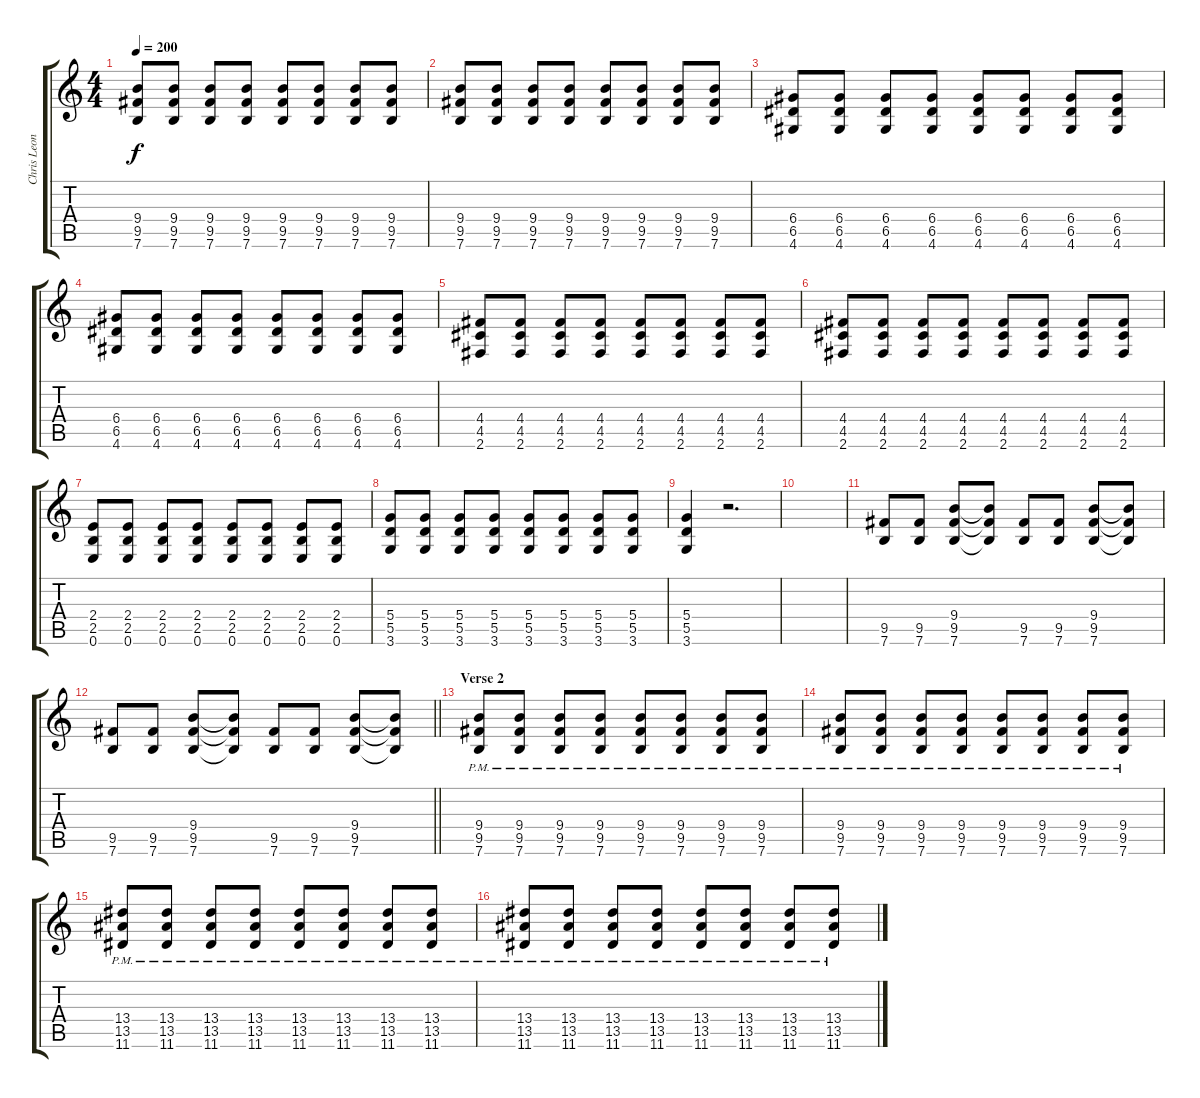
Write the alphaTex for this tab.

\track ("Chris Leonard" "Chris Leon") {instrument distortionguitar}
\staff {score tabs}
\tuning (E4 B3 G3 D3 A2 E2) {hide}
\ts (4 4)
\tempo 200
\clef g2
\ks c
(9.4 9.5 7.6).8{dy f} (9.4 9.5 7.6).8 (9.4 9.5 7.6).8 (9.4 9.5 7.6).8 (9.4 9.5 7.6).8 (9.4 9.5 7.6).8 (9.4 9.5 7.6).8 (9.4 9.5 7.6).8 |
(9.4 9.5 7.6).8 (9.4 9.5 7.6).8 (9.4 9.5 7.6).8 (9.4 9.5 7.6).8 (9.4 9.5 7.6).8 (9.4 9.5 7.6).8 (9.4 9.5 7.6).8 (9.4 9.5 7.6).8 |
(6.4 6.5 4.6).8 (6.4 6.5 4.6).8 (6.4 6.5 4.6).8 (6.4 6.5 4.6).8 (6.4 6.5 4.6).8 (6.4 6.5 4.6).8 (6.4 6.5 4.6).8 (6.4 6.5 4.6).8 |
(6.4 6.5 4.6).8 (6.4 6.5 4.6).8 (6.4 6.5 4.6).8 (6.4 6.5 4.6).8 (6.4 6.5 4.6).8 (6.4 6.5 4.6).8 (6.4 6.5 4.6).8 (6.4 6.5 4.6).8 |
(4.4 4.5 2.6).8 (4.4 4.5 2.6).8 (4.4 4.5 2.6).8 (4.4 4.5 2.6).8 (4.4 4.5 2.6).8 (4.4 4.5 2.6).8 (4.4 4.5 2.6).8 (4.4 4.5 2.6).8 |
(4.4 4.5 2.6).8 (4.4 4.5 2.6).8 (4.4 4.5 2.6).8 (4.4 4.5 2.6).8 (4.4 4.5 2.6).8 (4.4 4.5 2.6).8 (4.4 4.5 2.6).8 (4.4 4.5 2.6).8 |
(2.4 2.5 0.6).8 (2.4 2.5 0.6).8 (2.4 2.5 0.6).8 (2.4 2.5 0.6).8 (2.4 2.5 0.6).8 (2.4 2.5 0.6).8 (2.4 2.5 0.6).8 (2.4 2.5 0.6).8 |
(5.4 5.5 3.6).8 (5.4 5.5 3.6).8 (5.4 5.5 3.6).8 (5.4 5.5 3.6).8 (5.4 5.5 3.6).8 (5.4 5.5 3.6).8 (5.4 5.5 3.6).8 (5.4 5.5 3.6).8 |
(5.4 5.5 3.6).4 r.2{d} |
|
(9.5 7.6).8 (9.5 7.6).8 (9.4 9.5 7.6).8 (9.4{t} 9.5{t} 7.6{t}).8 (9.5 7.6).8 (9.5 7.6).8 (9.4 9.5 7.6).8 (9.4{t} 9.5{t} 7.6{t}).8 |
\barLineRight lightlight
(9.5 7.6).8 (9.5 7.6).8 (9.4 9.5 7.6).8 (9.4{t} 9.5{t} 7.6{t}).8 (9.5 7.6).8 (9.5 7.6).8 (9.4 9.5 7.6).8 (9.4{t} 9.5{t} 7.6{t}).8 |
\section ("" "Verse 2")
(9.4{pm} 9.5{pm} 7.6{pm}).8 (9.4{pm} 9.5{pm} 7.6{pm}).8 (9.4{pm} 9.5{pm} 7.6{pm}).8 (9.4{pm} 9.5{pm} 7.6{pm}).8 (9.4{pm} 9.5{pm} 7.6{pm}).8 (9.4{pm} 9.5{pm} 7.6{pm}).8 (9.4{pm} 9.5{pm} 7.6{pm}).8 (9.4{pm} 9.5{pm} 7.6{pm}).8 |
(9.4{pm} 9.5{pm} 7.6{pm}).8 (9.4{pm} 9.5{pm} 7.6{pm}).8 (9.4{pm} 9.5{pm} 7.6{pm}).8 (9.4{pm} 9.5{pm} 7.6{pm}).8 (9.4{pm} 9.5{pm} 7.6{pm}).8 (9.4{pm} 9.5{pm} 7.6{pm}).8 (9.4{pm} 9.5{pm} 7.6{pm}).8 (9.4{pm} 9.5{pm} 7.6{pm}).8 |
(13.4{pm} 13.5{pm} 11.6{pm}).8 (13.4{pm} 13.5{pm} 11.6{pm}).8 (13.4{pm} 13.5{pm} 11.6{pm}).8 (13.4{pm} 13.5{pm} 11.6{pm}).8 (13.4{pm} 13.5{pm} 11.6{pm}).8 (13.4{pm} 13.5{pm} 11.6{pm}).8 (13.4{pm} 13.5{pm} 11.6{pm}).8 (13.4{pm} 13.5{pm} 11.6{pm}).8 |
(13.4{pm} 13.5{pm} 11.6{pm}).8 (13.4{pm} 13.5{pm} 11.6{pm}).8 (13.4{pm} 13.5{pm} 11.6{pm}).8 (13.4{pm} 13.5{pm} 11.6{pm}).8 (13.4{pm} 13.5{pm} 11.6{pm}).8 (13.4{pm} 13.5{pm} 11.6{pm}).8 (13.4{pm} 13.5{pm} 11.6{pm}).8 (13.4{pm} 13.5{pm} 11.6{pm}).8
